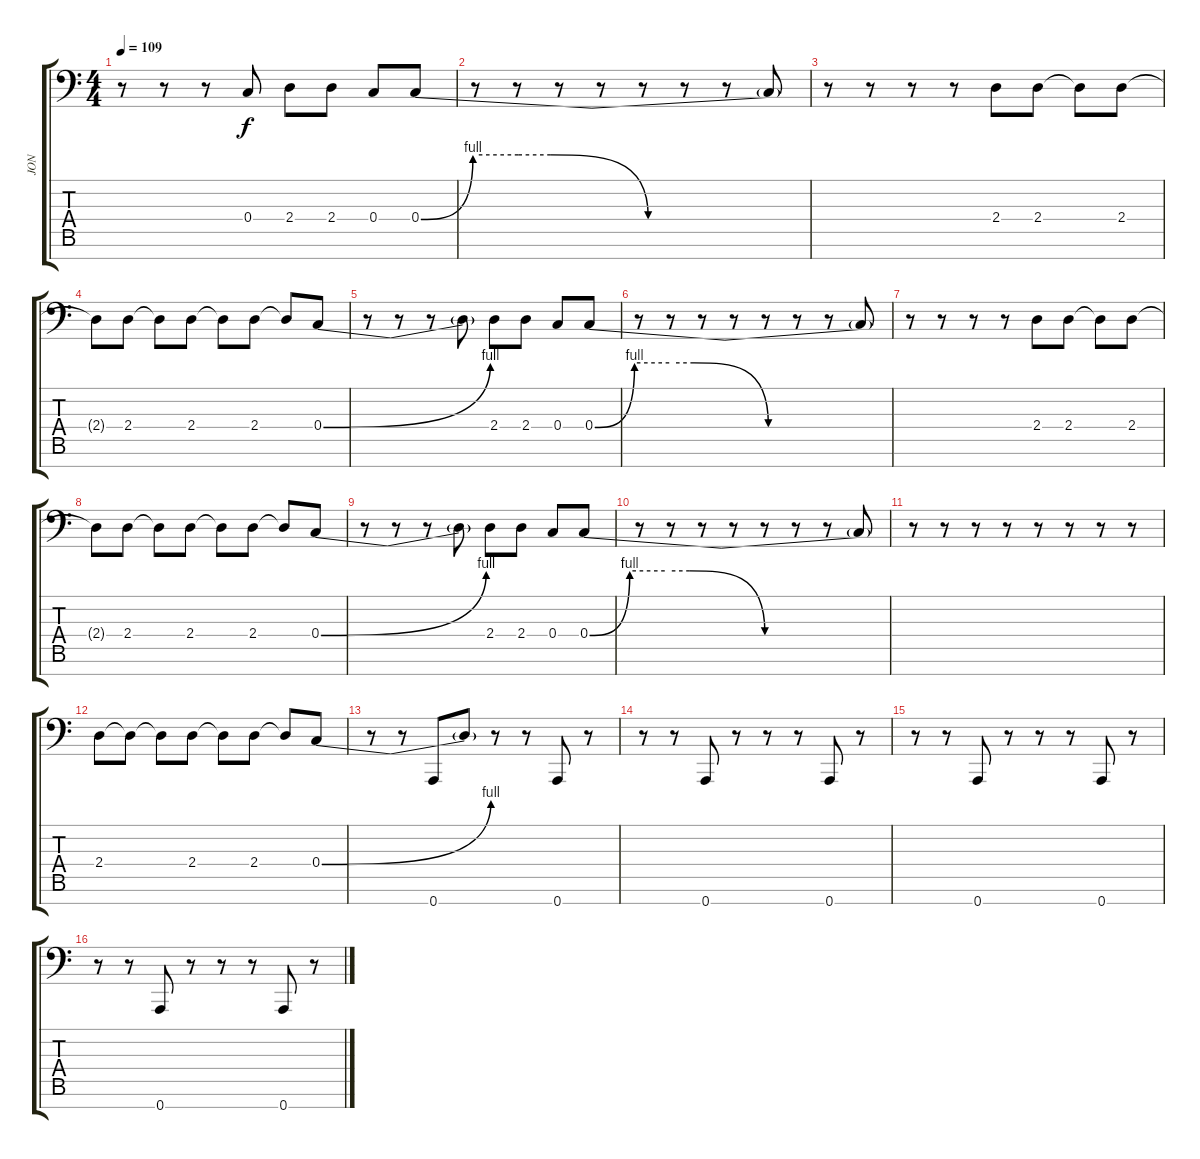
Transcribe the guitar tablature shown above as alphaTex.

\track ("JON" "JON") {instrument tenorsax}
\staff {score tabs}
\tuning (D4 A3 F3 C3 G2 D2 A1) {hide}
\ts (4 4)
\tempo 109
\clef f4
\ks c
r.8{dy f} r.8 r.8 0.4{t}.8 2.4.8 2.4.8 0.4.8 0.4{be (custom 0 0 8 4 15 4 20 4 35 0 45 0 60 0)}.8 |
r.8 r.8 r.8 r.8 r.8 r.8 r.8 0.4{t}.8 |
r.8 r.8 r.8 r.8 2.4.8 2.4.8 2.4{t}.8 2.4.8 |
2.4{t}.8 2.4.8 2.4{t}.8 2.4.8 2.4{t}.8 2.4.8 2.4{t}.8 0.4{be (bend 0 0 60 4)}.8 |
r.8 r.8 r.8 0.4{t}.8 2.4.8 2.4.8 0.4.8 0.4{be (custom 0 0 8 4 15 4 20 4 35 0 45 0 60 0)}.8 |
r.8 r.8 r.8 r.8 r.8 r.8 r.8 0.4{t}.8 |
r.8 r.8 r.8 r.8 2.4.8 2.4.8 2.4{t}.8 2.4.8 |
2.4{t}.8 2.4.8 2.4{t}.8 2.4.8 2.4{t}.8 2.4.8 2.4{t}.8 0.4{be (bend 0 0 60 4)}.8 |
r.8 r.8 r.8 0.4{t}.8 2.4.8 2.4.8 0.4.8 0.4{be (custom 0 0 8 4 15 4 20 4 35 0 45 0 60 0)}.8 |
r.8 r.8 r.8 r.8 r.8 r.8 r.8 0.4{t}.8 |
r.8 r.8 r.8 r.8 r.8 r.8 r.8 r.8 |
2.4.8 2.4{t}.8 2.4{t}.8 2.4.8 2.4{t}.8 2.4.8 2.4{t}.8 0.4{be (bend 0 0 60 4)}.8 |
r.8 r.8 0.7.8 0.4{t}.8 r.8 r.8 0.7.8 r.8 |
r.8 r.8 0.7.8 r.8 r.8 r.8 0.7.8 r.8 |
r.8 r.8 0.7.8 r.8 r.8 r.8 0.7.8 r.8 |
r.8 r.8 0.7.8 r.8 r.8 r.8 0.7.8 r.8
